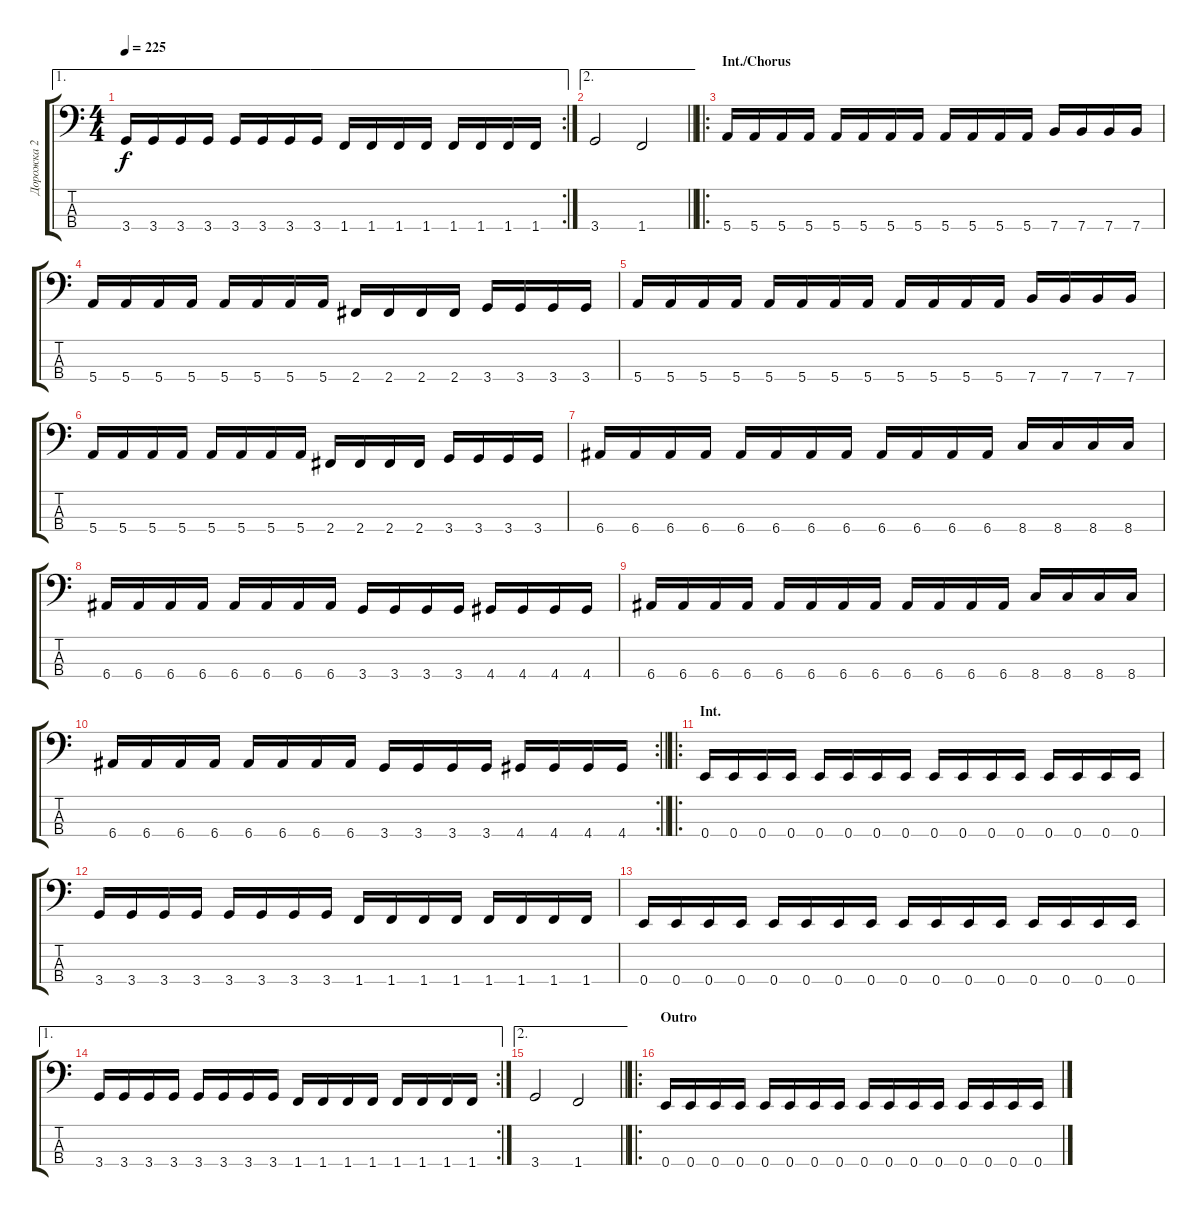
\track ("Дорожка 2" "Дорожка 2") {instrument electricbasspick}
\staff {score tabs}
\tuning (G2 D2 A1 E1) {hide}
\ae 1
\rc 2
\ts (4 4)
\tempo 225
\clef f4
\ks c
3.4.16{dy f} 3.4.16 3.4.16 3.4.16 3.4.16 3.4.16 3.4.16 3.4.16 1.4.16 1.4.16 1.4.16 1.4.16 1.4.16 1.4.16 1.4.16 1.4.16 |
\ae 2
\barLineRight lightlight
3.4.2 1.4.2 |
\ro
\section ("" "Int./Chorus")
5.4.16 5.4.16 5.4.16 5.4.16 5.4.16 5.4.16 5.4.16 5.4.16 5.4.16 5.4.16 5.4.16 5.4.16 7.4.16 7.4.16 7.4.16 7.4.16 |
5.4.16 5.4.16 5.4.16 5.4.16 5.4.16 5.4.16 5.4.16 5.4.16 2.4.16 2.4.16 2.4.16 2.4.16 3.4.16 3.4.16 3.4.16 3.4.16 |
5.4.16 5.4.16 5.4.16 5.4.16 5.4.16 5.4.16 5.4.16 5.4.16 5.4.16 5.4.16 5.4.16 5.4.16 7.4.16 7.4.16 7.4.16 7.4.16 |
5.4.16 5.4.16 5.4.16 5.4.16 5.4.16 5.4.16 5.4.16 5.4.16 2.4.16 2.4.16 2.4.16 2.4.16 3.4.16 3.4.16 3.4.16 3.4.16 |
6.4.16 6.4.16 6.4.16 6.4.16 6.4.16 6.4.16 6.4.16 6.4.16 6.4.16 6.4.16 6.4.16 6.4.16 8.4.16 8.4.16 8.4.16 8.4.16 |
6.4.16 6.4.16 6.4.16 6.4.16 6.4.16 6.4.16 6.4.16 6.4.16 3.4.16 3.4.16 3.4.16 3.4.16 4.4.16 4.4.16 4.4.16 4.4.16 |
6.4.16 6.4.16 6.4.16 6.4.16 6.4.16 6.4.16 6.4.16 6.4.16 6.4.16 6.4.16 6.4.16 6.4.16 8.4.16 8.4.16 8.4.16 8.4.16 |
\rc 2
\barLineRight lightlight
6.4.16 6.4.16 6.4.16 6.4.16 6.4.16 6.4.16 6.4.16 6.4.16 3.4.16 3.4.16 3.4.16 3.4.16 4.4.16 4.4.16 4.4.16 4.4.16 |
\ro
\section ("" "Int.")
0.4.16 0.4.16 0.4.16 0.4.16 0.4.16 0.4.16 0.4.16 0.4.16 0.4.16 0.4.16 0.4.16 0.4.16 0.4.16 0.4.16 0.4.16 0.4.16 |
3.4.16 3.4.16 3.4.16 3.4.16 3.4.16 3.4.16 3.4.16 3.4.16 1.4.16 1.4.16 1.4.16 1.4.16 1.4.16 1.4.16 1.4.16 1.4.16 |
0.4.16 0.4.16 0.4.16 0.4.16 0.4.16 0.4.16 0.4.16 0.4.16 0.4.16 0.4.16 0.4.16 0.4.16 0.4.16 0.4.16 0.4.16 0.4.16 |
\ae 1
\rc 2
3.4.16 3.4.16 3.4.16 3.4.16 3.4.16 3.4.16 3.4.16 3.4.16 1.4.16 1.4.16 1.4.16 1.4.16 1.4.16 1.4.16 1.4.16 1.4.16 |
\ae 2
\barLineRight lightlight
3.4.2 1.4.2 |
\ro
\section ("" "Outro")
0.4.16 0.4.16 0.4.16 0.4.16 0.4.16 0.4.16 0.4.16 0.4.16 0.4.16 0.4.16 0.4.16 0.4.16 0.4.16 0.4.16 0.4.16 0.4.16
